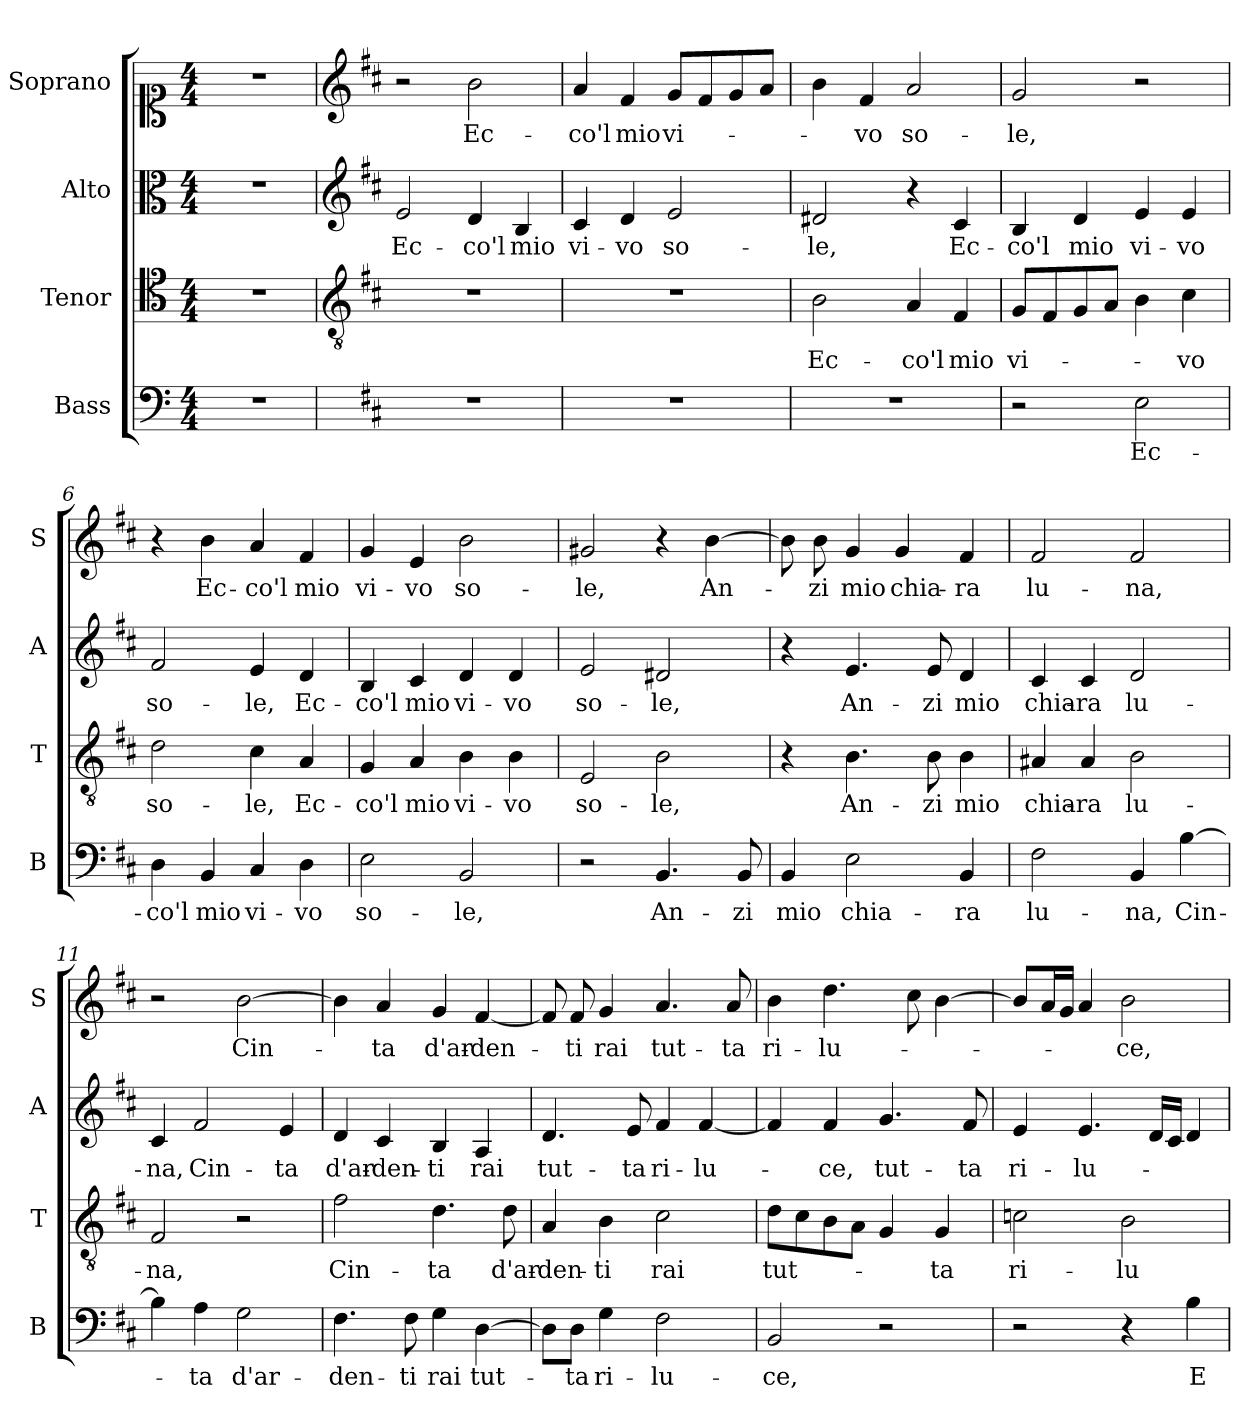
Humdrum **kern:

**kern	**text	**kern	**text	**kern	**text	**kern	**text
*part4	*part4	*part3	*part3	*part2	*part2	*part1	*part1
*staff4	*staff4	*staff3	*staff3	*staff2	*staff2	*staff1	*staff1
*I"Bass	*	*I"Tenor	*	*I"Alto	*	*I"Soprano	*
*I'B	*	*I'T	*	*I'A	*	*I'S	*
*clefF4	*	*clefC4	*	*clefC3	*	*clefC1	*
*k[]	*	*k[]	*	*k[]	*	*k[]	*
*C:	*	*C:	*	*C:	*	*C:	*
*M4/4	*	*M4/4	*	*M4/4	*	*M4/4	*
=1	=1	=1	=1	=1	=1	=1	=1
1r	.	1r	.	1r	.	1r	.
=2	=2	=2	=2	=2	=2	=2	=2
*	*	*clefGv2	*	*clefG2	*	*clefG2	*
*k[f#c#]	*	*k[f#c#]	*	*k[f#c#]	*	*k[f#c#]	*
*D:	*	*D:	*	*D:	*	*D:	*
!	!	!	!	!	!LO:LY:b	!	!
1r	.	1r	.	2e/	Ec-	2r	.
!	!	!	!	!	!LO:LY:b	!	!LO:LY:b
.	.	.	.	4d/	-co'l	2b\	Ec-
!	!	!	!	!	!LO:LY:b	!	!
.	.	.	.	4B/	mio	.	.
=3	=3	=3	=3	=3	=3	=3	=3
!	!	!	!	!	!LO:LY:b	!	!LO:LY:b
1r	.	1r	.	4c#/	vi-	4a/	-co'l
!	!	!	!	!	!LO:LY:b	!	!LO:LY:b
.	.	.	.	4d/	-vo	4f#/	mio
!	!	!	!	!	!LO:LY:b	!	!LO:LY:b
.	.	.	.	2e/	so-	8g/L	vi-
.	.	.	.	.	.	8f#/	.
.	.	.	.	.	.	8g/	.
.	.	.	.	.	.	8a/J	.
=4	=4	=4	=4	=4	=4	=4	=4
!	!	!	!LO:LY:b	!	!LO:LY:b	!	!
1r	.	2B\	Ec-	2d#X/	-le,	4b\	.
!	!	!	!	!	!	!	!LO:LY:b
.	.	.	.	.	.	4f#/	-vo
!	!	!	!LO:LY:b	!	!	!	!LO:LY:b
.	.	4A/	-co'l	4r	.	2a/	so-
!	!	!	!LO:LY:b	!	!LO:LY:b	!	!
.	.	4F#/	mio	4c#/	Ec-	.	.
=5	=5	=5	=5	=5	=5	=5	=5
!	!	!	!LO:LY:b	!	!LO:LY:b	!	!LO:LY:b
2r	.	8G/L	vi-	4B/	-co'l	2g/	-le,
.	.	8F#/	.	.	.	.	.
!	!	!	!	!	!LO:LY:b	!	!
.	.	8G/	.	4d/	mio	.	.
.	.	8A/J	.	.	.	.	.
!	!LO:LY:b	!	!	!	!LO:LY:b	!	!
2E\	Ec-	4B\	.	4e/	vi-	2r	.
!	!	!	!LO:LY:b	!	!LO:LY:b	!	!
.	.	4c#\	-vo	4e/	-vo	.	.
=6	=6	=6	=6	=6	=6	=6	=6
!	!LO:LY:b	!	!LO:LY:b	!	!LO:LY:b	!	!
4D\	-co'l	2d\	so-	2f#/	so-	4r	.
!	!LO:LY:b	!	!	!	!	!	!LO:LY:b
4BB/	mio	.	.	.	.	4b\	Ec-
!	!LO:LY:b	!	!LO:LY:b	!	!LO:LY:b	!	!LO:LY:b
4C#/	vi-	4c#\	-le,	4e/	-le,	4a/	-co'l
!	!LO:LY:b	!	!LO:LY:b	!	!LO:LY:b	!	!LO:LY:b
4D\	-vo	4A/	Ec-	4d/	Ec-	4f#/	mio
!!LO:LB:g=z
=7	=7	=7	=7	=7	=7	=7	=7
!	!LO:LY:b	!	!LO:LY:b	!	!LO:LY:b	!	!LO:LY:b
2E\	so-	4G/	-co'l	4B/	-co'l	4g/	vi-
!	!	!	!LO:LY:b	!	!LO:LY:b	!	!LO:LY:b
.	.	4A/	mio	4c#/	mio	4e/	-vo
!	!LO:LY:b	!	!LO:LY:b	!	!LO:LY:b	!	!LO:LY:b
2BB/	-le,	4B\	vi-	4d/	vi-	2b\	so-
!	!	!	!LO:LY:b	!	!LO:LY:b	!	!
.	.	4B\	-vo	4d/	-vo	.	.
=8	=8	=8	=8	=8	=8	=8	=8
!	!	!	!LO:LY:b	!	!LO:LY:b	!	!LO:LY:b
2r	.	2E/	so-	2e/	so-	2g#X/	-le,
!	!LO:LY:b	!	!LO:LY:b	!	!LO:LY:b	!	!
4.BB/	An-	2B\	-le,	2d#X/	-le,	4r	.
!	!	!	!	!	!	!	!LO:LY:b
.	.	.	.	.	.	[4b\	An-
!	!LO:LY:b	!	!	!	!	!	!
8BB/	-zi	.	.	.	.	.	.
=9	=9	=9	=9	=9	=9	=9	=9
!	!LO:LY:b	!	!	!	!	!	!
4BB/	mio	4r	.	4r	.	8b\]	.
!	!	!	!	!	!	!	!LO:LY:b
.	.	.	.	.	.	8b\	-zi
!	!LO:LY:b	!	!LO:LY:b	!	!LO:LY:b	!	!LO:LY:b
2E\	chia-	4.B\	An-	4.e/	An-	4g/	mio
!	!	!	!	!	!	!	!LO:LY:b
.	.	.	.	.	.	4g/	chia-
!	!	!	!LO:LY:b	!	!LO:LY:b	!	!
.	.	8B\	-zi	8e/	-zi	.	.
!	!LO:LY:b	!	!LO:LY:b	!	!LO:LY:b	!	!LO:LY:b
4BB/	-ra	4B\	mio	4d/	mio	4f#/	-ra
=10	=10	=10	=10	=10	=10	=10	=10
!	!LO:LY:b	!	!LO:LY:b	!	!LO:LY:b	!	!LO:LY:b
2F#\	lu-	4A#X/	chia-	4c#/	chia-	2f#/	lu-
!	!	!	!LO:LY:b	!	!LO:LY:b	!	!
.	.	4A#/	-ra	4c#/	-ra	.	.
!	!LO:LY:b	!	!LO:LY:b	!	!LO:LY:b	!	!LO:LY:b
4BB/	-na,	2B\	lu-	2d/	lu-	2f#/	-na,
!	!LO:LY:b	!	!	!	!	!	!
[4B\	Cin-	.	.	.	.	.	.
=11	=11	=11	=11	=11	=11	=11	=11
!	!	!	!LO:LY:b	!	!LO:LY:b	!	!
4B\]	.	2F#/	-na,	4c#/	-na,	2r	.
!	!LO:LY:b	!	!	!	!LO:LY:b	!	!
4A\	-ta	.	.	2f#/	Cin-	.	.
!	!LO:LY:b	!	!	!	!	!	!LO:LY:b
2G\	d'ar-	2r	.	.	.	[2b\	Cin-
!	!	!	!	!	!LO:LY:b	!	!
.	.	.	.	4e/	-ta	.	.
=12	=12	=12	=12	=12	=12	=12	=12
!	!LO:LY:b	!	!LO:LY:b	!	!LO:LY:b	!	!
4.F#\	-den-	2f#\	Cin-	4d/	d'ar-	4b\]	.
!	!	!	!	!	!LO:LY:b	!	!LO:LY:b
.	.	.	.	4c#/	-den-	4a/	-ta
!	!LO:LY:b	!	!	!	!	!	!
8F#\	-ti	.	.	.	.	.	.
!	!LO:LY:b	!	!LO:LY:b	!	!LO:LY:b	!	!LO:LY:b
4G\	rai	4.d\	-ta	4B/	-ti	4g/	d'ar-
!	!LO:LY:b	!	!	!	!LO:LY:b	!	!LO:LY:b
[4D\	tut-	.	.	4A/	rai	[4f#/	-den-
!	!	!	!LO:LY:b	!	!	!	!
.	.	8d\	d'ar-	.	.	.	.
!!LO:PB:g=z
=13	=13	=13	=13	=13	=13	=13	=13
!	!	!	!LO:LY:b	!	!LO:LY:b	!	!
8D\L]	.	4A/	-den-	4.d/	tut-	8f#/]	.
!	!LO:LY:b	!	!	!	!	!	!LO:LY:b
8D\J	-ta	.	.	.	.	8f#/	-ti
!	!LO:LY:b	!	!LO:LY:b	!	!	!	!LO:LY:b
4G\	ri-	4B\	-ti	.	.	4g/	rai
!	!	!	!	!	!LO:LY:b	!	!
.	.	.	.	8e/	-ta	.	.
!	!LO:LY:b	!	!LO:LY:b	!	!LO:LY:b	!	!LO:LY:b
2F#\	-lu-	2c#\	rai	4f#/	ri-	4.a/	tut-
!	!	!	!	!	!LO:LY:b	!	!
.	.	.	.	[4f#/	-lu-	.	.
!	!	!	!	!	!	!	!LO:LY:b
.	.	.	.	.	.	8a/	-ta
=14	=14	=14	=14	=14	=14	=14	=14
!	!LO:LY:b	!	!LO:LY:b	!	!	!	!LO:LY:b
2BB/	-ce,	8d\L	tut-	4f#/]	.	4b\	ri-
.	.	8c#\	.	.	.	.	.
!	!	!	!	!	!LO:LY:b	!	!LO:LY:b
.	.	8B\	.	4f#/	-ce,	4.dd\	-lu-
.	.	8A\J	.	.	.	.	.
!	!	!	!	!	!LO:LY:b	!	!
2r	.	4G/	.	4.g/	tut-	.	.
.	.	.	.	.	.	8cc#\	.
!	!	!	!LO:LY:b	!	!	!	!
.	.	4G/	-ta	.	.	[4b\	.
!	!	!	!	!	!LO:LY:b	!	!
.	.	.	.	8f#/	-ta	.	.
=15	=15	=15	=15	=15	=15	=15	=15
!	!	!	!LO:LY:b	!	!LO:LY:b	!	!
2r	.	2cn\	ri-	4e/	ri-	8b/L]	.
.	.	.	.	.	.	16a/L	.
.	.	.	.	.	.	16g/JJ	.
!	!	!	!	!	!LO:LY:b	!	!
.	.	.	.	4.e/	-lu-	4a/	.
!	!	!	!LO:LY:b	!	!	!	!LO:LY:b
4r	.	2B\	-lu-	.	.	2b\	-ce,
.	.	.	.	16d/LL	.	.	.
.	.	.	.	16c#/JJ	.	.	.
!	!LO:LY:b	!	!	!	!	!	!
4B\	E	.	.	4d/	.	.	.
=	=	=	=	=	=	=	=
*-	*-	*-	*-	*-	*-	*-	*-
